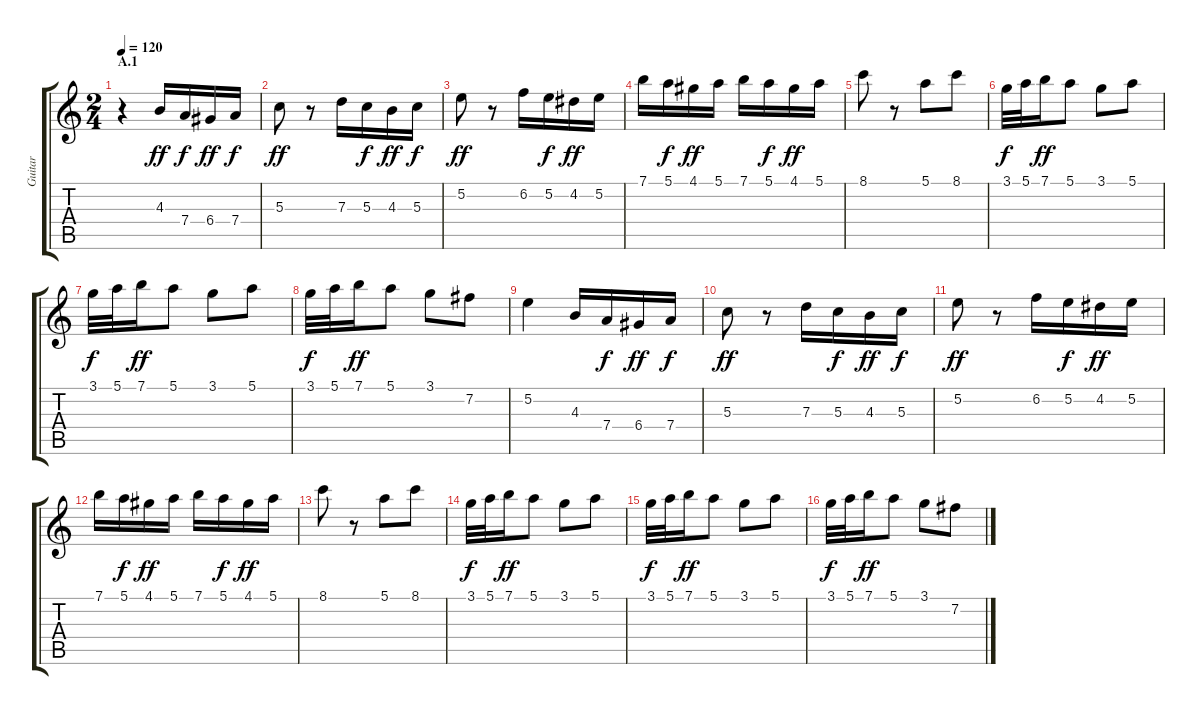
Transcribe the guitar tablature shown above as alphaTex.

\track ("Guitar" "Guitar") {instrument distortionguitar}
\staff {score tabs}
\tuning (E4 B3 G3 D3 A2 E2) {hide}
\ts (2 4)
\section ("" "A.1")
\tempo 120
\clef g2
\ks c
r.4{dy ff instrument distortionguitar} 4.3.16 7.4.16{dy f} 6.4.16{dy ff} 7.4.16{dy f} |
5.3.8{dy ff} r.8 7.3.16 5.3.16{dy f} 4.3.16{dy ff} 5.3.16{dy f} |
5.2.8{dy ff} r.8 6.2.16 5.2.16{dy f} 4.2.16{dy ff} 5.2.16 |
7.1.16 5.1.16{dy f} 4.1.16{dy ff} 5.1.16 7.1.16 5.1.16{dy f} 4.1.16{dy ff} 5.1.16 |
8.1.8 r.8 5.1.8 8.1.8 |
3.1.32{dy f} 5.1.32 7.1.16{dy ff} 5.1.8 3.1.8 5.1.8 |
3.1.32{dy f} 5.1.32 7.1.16{dy ff} 5.1.8 3.1.8 5.1.8 |
3.1.32{dy f} 5.1.32 7.1.16{dy ff} 5.1.8 3.1.8 7.2.8 |
5.2.4 4.3.16 7.4.16{dy f} 6.4.16{dy ff} 7.4.16{dy f} |
5.3.8{dy ff} r.8 7.3.16 5.3.16{dy f} 4.3.16{dy ff} 5.3.16{dy f} |
5.2.8{dy ff} r.8 6.2.16 5.2.16{dy f} 4.2.16{dy ff} 5.2.16 |
7.1.16 5.1.16{dy f} 4.1.16{dy ff} 5.1.16 7.1.16 5.1.16{dy f} 4.1.16{dy ff} 5.1.16 |
8.1.8 r.8 5.1.8 8.1.8 |
3.1.32{dy f} 5.1.32 7.1.16{dy ff} 5.1.8 3.1.8 5.1.8 |
3.1.32{dy f} 5.1.32 7.1.16{dy ff} 5.1.8 3.1.8 5.1.8 |
3.1.32{dy f} 5.1.32 7.1.16{dy ff} 5.1.8 3.1.8 7.2.8
